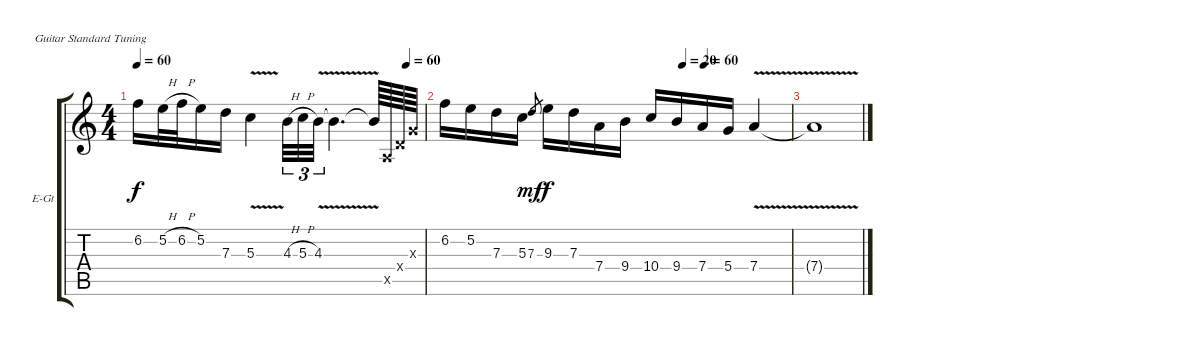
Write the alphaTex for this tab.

\bracketExtendMode groupsimilarinstruments
\firstSystemTrackNameOrientation horizontal
\otherSystemsTrackNameOrientation horizontal
\track ("Ñîëî" "E-Gt") {instrument overdrivenguitar}
\staff {score tabs}
\tuning (E4 B3 G3 D3 A2 E2)
\ts (4 4)
\tempo 60
\tempo (60 0.9375)
\clef g2
\ks c
6.2.16{dy f} 5.2{h}.32 6.2{h}.32 5.2.16 7.3.16 5.3{v}.4 4.3{h}.32{tu (3 2)} 5.3{h}.32{tu (3 2)} 4.3{v}.32{tu (3 2)} 4.3{v t}.4{d} 4.3{v t}.64 0.5{x}.64 0.4{x}.64 0.3{x}.64 |
\tempo (20 0.6875)
\tempo (60 0.75)
6.2.16 5.2.16 7.3.16 5.3.16 7.3.8{gr dy mf} 9.3.16{dy f} 7.3.16 7.4.16 9.4.16 10.4.16 9.4.16 7.4.16 5.4.16 7.4{v}.4 |
7.4{v t}.1
